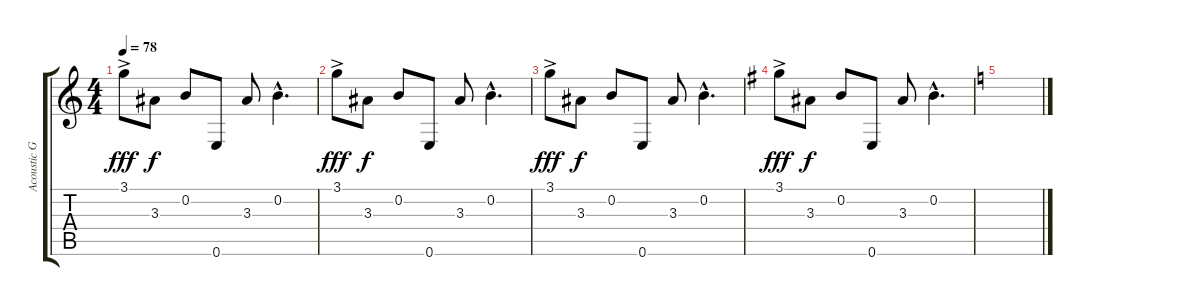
\track ("Acoustic Guitar 1" "Acoustic G") {instrument acousticguitarnylon}
\staff {score tabs}
\tuning (E4 B3 G3 E3 B2 E2) {hide}
\ts (4 4)
\tempo 78
\clef g2
\ks c
3.1{ac}.8{dy fff} 3.3.8{dy f} 0.2.8 0.6.8 3.3.8 0.2{hac}.4{d} |
3.1{ac}.8{dy fff} 3.3.8{dy f} 0.2.8 0.6.8 3.3.8 0.2{hac}.4{d} |
3.1{ac}.8{dy fff} 3.3.8{dy f} 0.2.8 0.6.8 3.3.8 0.2{hac}.4{d} |
\ks g
3.1{ac}.8{dy fff} 3.3.8{dy f} 0.2.8 0.6.8 3.3.8 0.2{hac}.4{d} |
\ks c
